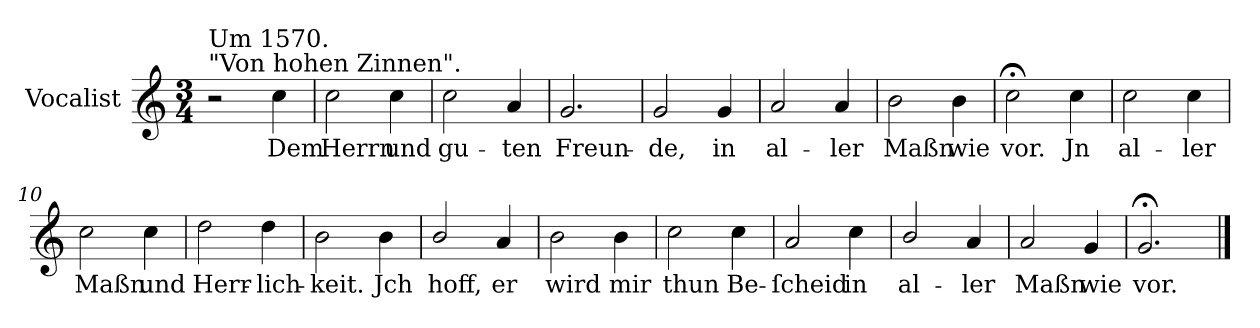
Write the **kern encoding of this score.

**kern	**text
*part1	*part1
*staff1	*staff1
*I"Vocalist	*
*k[]	*
*C:	*
*M3/4	*
=1	=1
!LO:TX:a:t="Von hohen Zinnen".	!
!LO:TX:a:t=Um 1570.	!
2r	.
4cc	Dem
=2	=2
2cc	Herrn
4cc	und
=3	=3
2cc	gu-
4a	-ten
=4	=4
2.g	Freun-
=5	=5
2g	-de,
4g	in
=6	=6
2a	al-
4a	-ler
=7	=7
2b	Maßn
4b	wie
=8	=8
2cc;<	vor.
4cc	Jn
=9	=9
2cc	al-
4cc	-ler
=10	=10
2cc	Maßn
4cc	und
=11	=11
2dd	Herr-
4dd	-lich-
=12	=12
2b	-keit.
4b	Jch
=13	=13
2b/	hoff,
4a	er
=14	=14
2b	wird
4b	mir
=15	=15
2cc	thun
4cc	Be-
=16	=16
2a	-ſcheid
4cc	in
=17	=17
2b/	al-
4a	-ler
=18	=18
2a	Maßn
4g	wie
=19	=19
2.g;<	vor.
==	==
*-	*-
